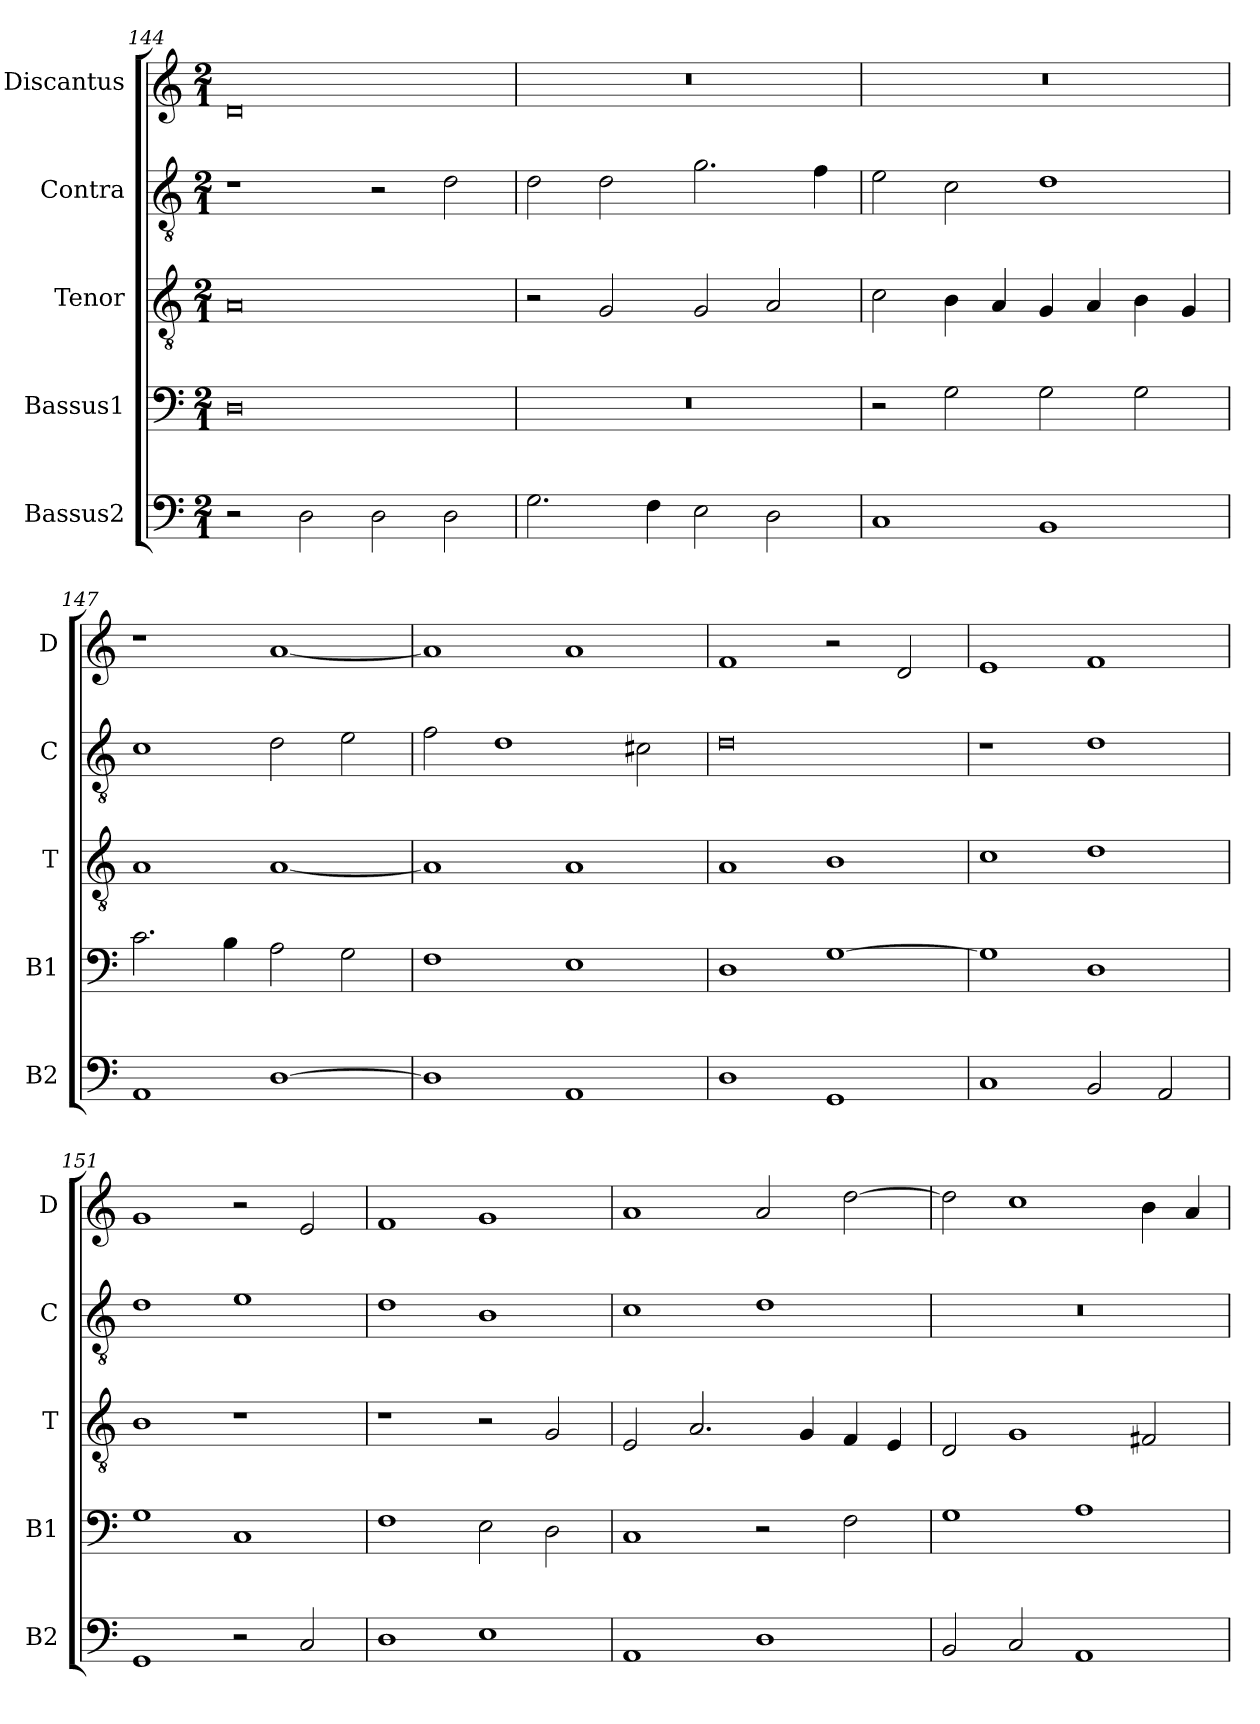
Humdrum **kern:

**kern	**kern	**kern	**kern	**kern
*part5	*part4	*part3	*part2	*part1
*staff5	*staff4	*staff3	*staff2	*staff1
*I"Bassus2	*I"Bassus1	*I"Tenor	*I"Contra	*I"Discantus
*I'B2	*I'B1	*I'T	*I'C	*I'D
*clefF4	*clefF4	*clefGv2	*clefGv2	*clefG2
*k[]	*k[]	*k[]	*k[]	*k[]
*M2/1	*M2/1	*M2/1	*M2/1	*M2/1
=144	=144	=144	=144	=144
2r	0D	0A	1r	0d
2D\	.	.	.	.
2D\	.	.	2r	.
2D\	.	.	2d\	.
=145	=145	=145	=145	=145
2.G\	0r	2r	2d\	0r
.	.	2G/	2d\	.
4F\	.	.	.	.
2E\	.	2G/	2.g\	.
2D\	.	2A/	.	.
.	.	.	4f\	.
=146	=146	=146	=146	=146
1C	2r	2c\	2e\	0r
.	2G\	4B\	2c\	.
.	.	4A/	.	.
1BB	2G\	4G/	1d	.
.	.	4A/	.	.
.	2G\	4B\	.	.
.	.	4G/	.	.
=147	=147	=147	=147	=147
1AA	2.c\	1A	1c	1r
.	4B\	.	.	.
[1D	2A\	[1A	2d\	[1a
.	2G\	.	2e\	.
=148	=148	=148	=148	=148
1D]	1F	1A]	2f\	1a]
.	.	.	1d	.
1AA	1E	1A	.	1a
.	.	.	2c#X\	.
=149	=149	=149	=149	=149
1D	1D	1A	0d	1f
1GG	[1G	1B	.	2r
.	.	.	.	2d/
=150	=150	=150	=150	=150
1C	1G]	1c	1r	1e
2BB/	1D	1d	1d	1f
2AA/	.	.	.	.
=151	=151	=151	=151	=151
1GG	1G	1B	1d	1g
2r	1C	1r	1e	2r
2C/	.	.	.	2e/
=152	=152	=152	=152	=152
1D	1F	1r	1d	1f
1E	2E\	2r	1B	1g
.	2D\	2G/	.	.
=153	=153	=153	=153	=153
1AA	1C	2E/	1c	1a
.	.	2.A/	.	.
1D	2r	.	1d	2a/
.	.	4G/	.	.
.	2F\	4F/	.	[2dd\
.	.	4E/	.	.
=154	=154	=154	=154	=154
2BB/	1G	2D/	0r	2dd\]
2C/	.	1G	.	1cc
1AA	1A	.	.	.
.	.	2F#X/	.	4b\
.	.	.	.	4a/
=	=	=	=	=
*-	*-	*-	*-	*-
